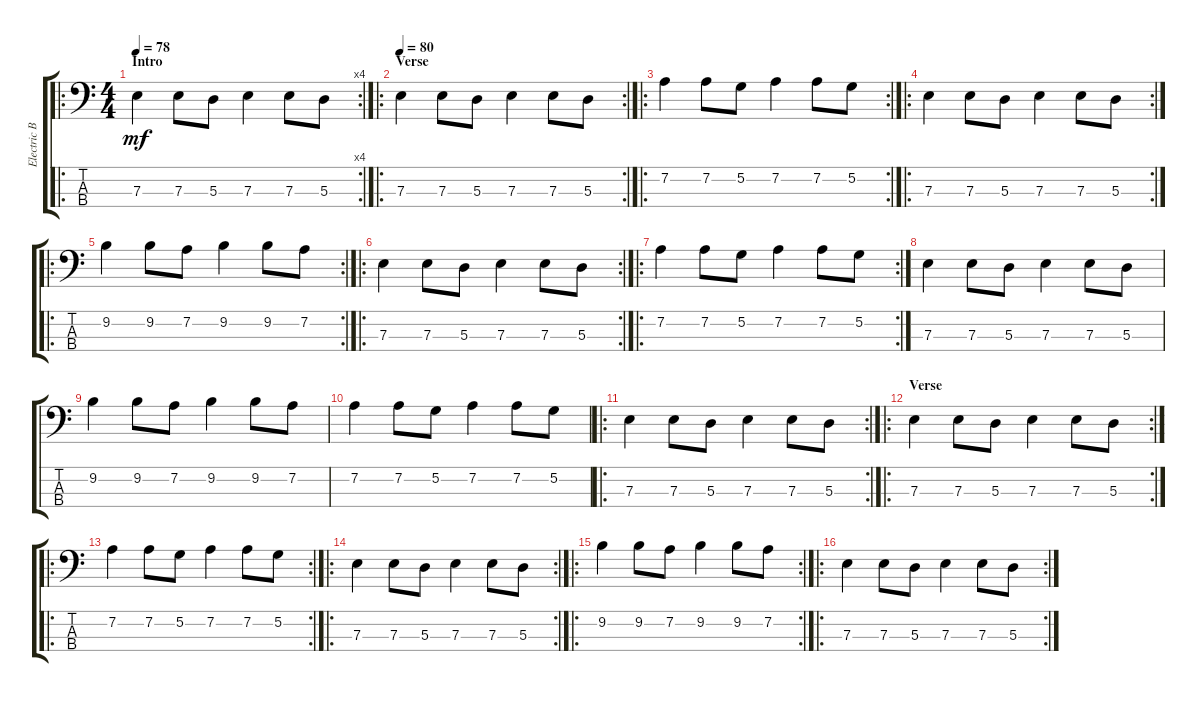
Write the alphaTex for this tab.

\track ("Electric Bass" "Electric B") {instrument electricbassfinger}
\staff {score tabs}
\tuning (G2 D2 A1 E1) {hide}
\ro
\rc 4
\ts (4 4)
\section ("" "Intro")
\tempo 78
\clef f4
\ks c
7.3.4{dy mf instrument electricbassfinger} 7.3.8 5.3.8 7.3.4 7.3.8 5.3.8 |
\ro
\rc 2
\section ("" "Verse")
\tempo 80
7.3.4 7.3.8 5.3.8 7.3.4 7.3.8 5.3.8 |
\ro
\rc 2
7.2.4 7.2.8 5.2.8 7.2.4 7.2.8 5.2.8 |
\ro
\rc 2
7.3.4 7.3.8 5.3.8 7.3.4 7.3.8 5.3.8 |
\ro
\rc 2
9.2.4 9.2.8 7.2.8 9.2.4 9.2.8 7.2.8 |
\ro
\rc 2
7.3.4 7.3.8 5.3.8 7.3.4 7.3.8 5.3.8 |
\ro
\rc 2
7.2.4 7.2.8 5.2.8 7.2.4 7.2.8 5.2.8 |
7.3.4 7.3.8 5.3.8 7.3.4 7.3.8 5.3.8 |
9.2.4 9.2.8 7.2.8 9.2.4 9.2.8 7.2.8 |
7.2.4 7.2.8 5.2.8 7.2.4 7.2.8 5.2.8 |
\ro
\rc 2
7.3.4 7.3.8 5.3.8 7.3.4 7.3.8 5.3.8 |
\ro
\rc 2
\section ("" "Verse")
7.3.4 7.3.8 5.3.8 7.3.4 7.3.8 5.3.8 |
\ro
\rc 2
7.2.4 7.2.8 5.2.8 7.2.4 7.2.8 5.2.8 |
\ro
\rc 2
7.3.4 7.3.8 5.3.8 7.3.4 7.3.8 5.3.8 |
\ro
\rc 2
9.2.4 9.2.8 7.2.8 9.2.4 9.2.8 7.2.8 |
\ro
\rc 2
7.3.4 7.3.8 5.3.8 7.3.4 7.3.8 5.3.8
